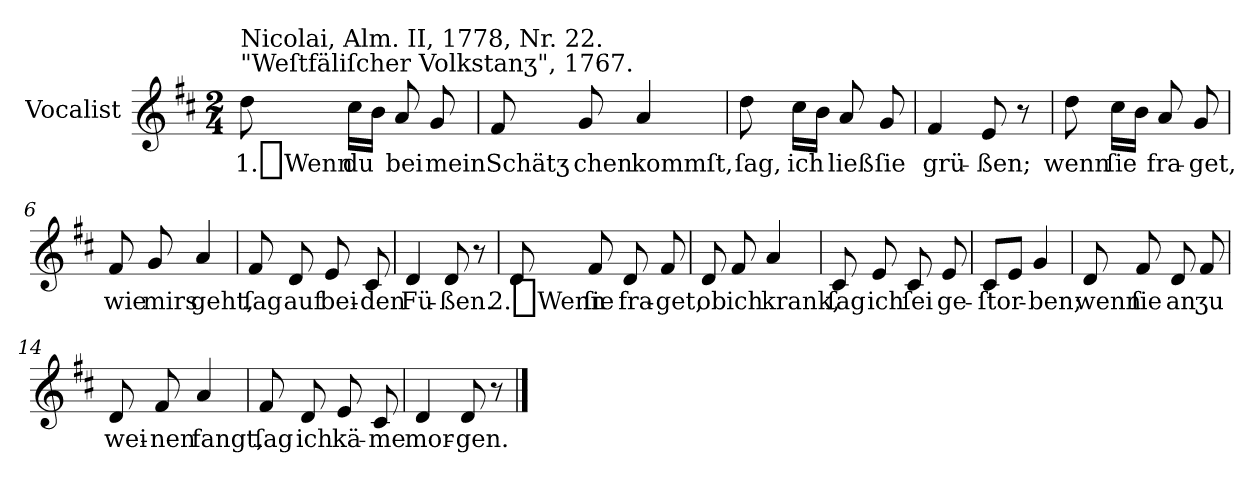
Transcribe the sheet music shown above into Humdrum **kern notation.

**kern	**text
*part1	*part1
*staff1	*staff1
*I"Vocalist	*
*k[f#c#]	*
*D:	*
*M2/4	*
=1	=1
!LO:TX:a:t="Weſtfäliſcher Volkstanʒ", 1767.	!
!LO:TX:a:t=Nicolai, Alm. II, 1778, Nr. 22.	!
8dd	1._Wenn
16cc#LL	du
16bJJ	.
8a	bei
8g	mein
=2	=2
8f#	Schätʒ-
8g	-chen
4a	kommſt,
=3	=3
8dd	ſag,
16cc#LL	ich
16bJJ	.
8a	ließ
8g	ſie
=4	=4
4f#	grü-
8e	-ßen;
8r	.
=5	=5
8dd	wenn
16cc#LL	ſie
16bJJ	.
8a	fra-
8g	-get,
=6	=6
8f#	wie
8g	mirs
4a	geht,
=7	=7
8f#	ſag
8d	auf
8e	bei-
8c#	-den
=8	=8
4d	Fü-
8d	-ßen.
8r	.
=9	=9
8d	2._Wenn
8f#	ſie
8d	fra-
8f#	-get,
=10	=10
8d	ob
8f#	ich
4a	krank,
=11	=11
8c#	ſag
8e	ich
8c#	ſei
8e	ge-
=12	=12
8c#L	-ſtor-
8eJ	.
4g	-ben;
=13	=13
8d	wenn
8f#	ſie
8d	an
8f#	ʒu
=14	=14
8d	wei-
8f#	-nen
4a	fangt,
=15	=15
8f#	ſag
8d	ich
8e	kä-
8c#	-me
=16	=16
4d	mor-
8d	-gen.
8r	.
==	==
*-	*-
